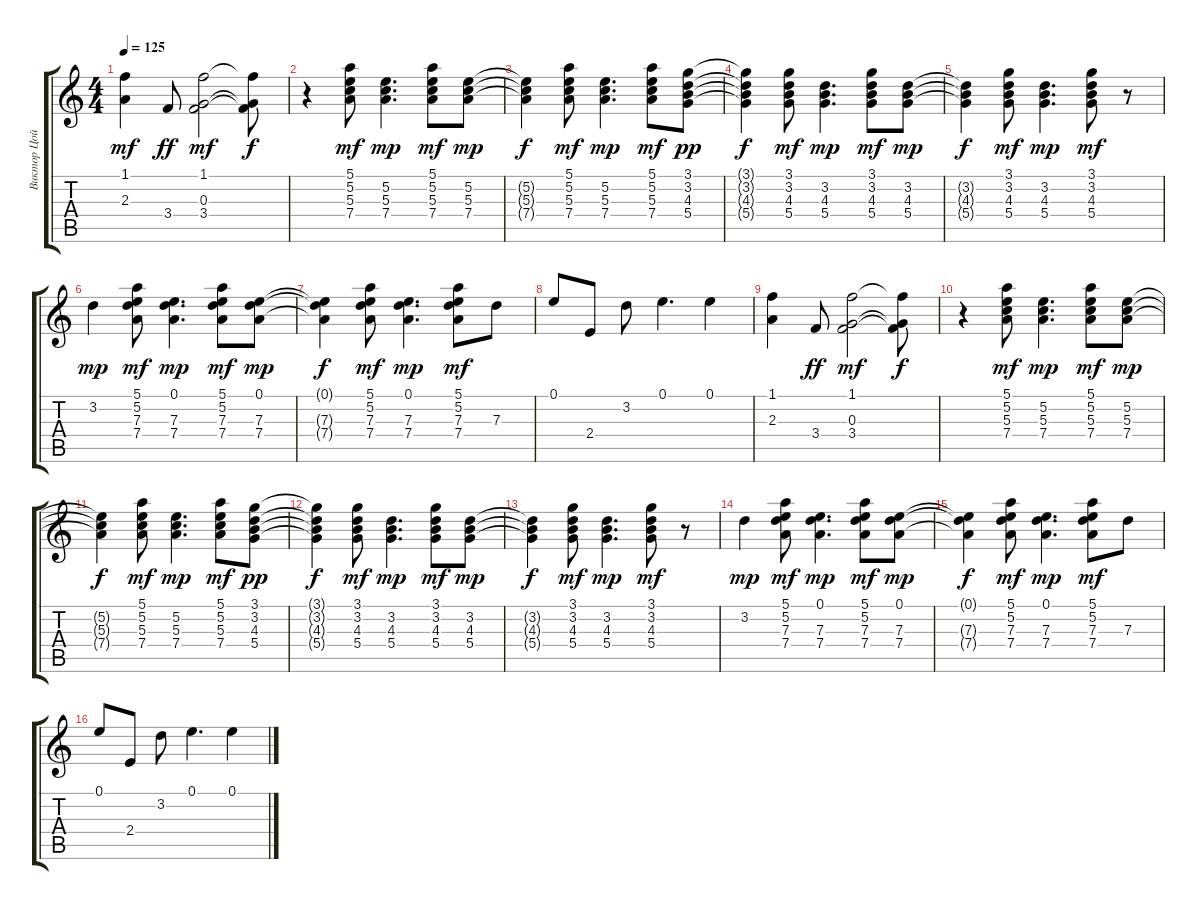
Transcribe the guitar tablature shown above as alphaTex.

\track ("Виктор Цой (ритм)" "Виктор Цой") {instrument acousticguitarsteel}
\staff {score tabs}
\tuning (E4 B3 G3 D3 A2 E2) {hide}
\ts (4 4)
\tempo 125
\clef g2
\ks c
(1.1 2.3).4{dy mf} 3.4.8{dy ff} (1.1 0.3 3.4).2{dy mf} (1.1{t} 0.3{t} 3.4{t}).8{dy f} |
r.4 (5.1 5.2 5.3 7.4).8{dy mf} (5.2 5.3 7.4).4{d dy mp} (5.1 5.2 5.3 7.4).8{dy mf} (5.2 5.3 7.4).8{dy mp} |
(5.2{t} 5.3{t} 7.4{t}).4{dy f} (5.1 5.2 5.3 7.4).8{dy mf} (5.2 5.3 7.4).4{d dy mp} (5.1 5.2 5.3 7.4).8{dy mf} (3.1 3.2 4.3 5.4).8{dy pp} |
(3.1{t} 3.2{t} 4.3{t} 5.4{t}).4{dy f} (3.1 3.2 4.3 5.4).8{dy mf} (3.2 4.3 5.4).4{d dy mp} (3.1 3.2 4.3 5.4).8{dy mf} (3.2 4.3 5.4).8{dy mp} |
(3.2{t} 4.3{t} 5.4{t}).4{dy f} (3.1 3.2 4.3 5.4).8{dy mf} (3.2 4.3 5.4).4{d dy mp} (3.1 3.2 4.3 5.4).8{dy mf} r.8 |
3.2.4{dy mp} (5.1 5.2 7.3 7.4).8{dy mf} (0.1 7.3 7.4).4{d dy mp} (5.1 5.2 7.3 7.4).8{dy mf} (0.1 7.3 7.4).8{dy mp} |
(0.1{t} 7.3{t} 7.4{t}).4{dy f} (5.1 5.2 7.3 7.4).8{dy mf} (0.1 7.3 7.4).4{d dy mp} (5.1 5.2 7.3 7.4).8{dy mf} 7.3.8 |
0.1.8 2.4.8 3.2.8 0.1.4{d} 0.1.4 |
(1.1 2.3).4 3.4.8{dy ff} (1.1 0.3 3.4).2{dy mf} (1.1{t} 0.3{t} 3.4{t}).8{dy f} |
r.4 (5.1 5.2 5.3 7.4).8{dy mf} (5.2 5.3 7.4).4{d dy mp} (5.1 5.2 5.3 7.4).8{dy mf} (5.2 5.3 7.4).8{dy mp} |
(5.2{t} 5.3{t} 7.4{t}).4{dy f} (5.1 5.2 5.3 7.4).8{dy mf} (5.2 5.3 7.4).4{d dy mp} (5.1 5.2 5.3 7.4).8{dy mf} (3.1 3.2 4.3 5.4).8{dy pp} |
(3.1{t} 3.2{t} 4.3{t} 5.4{t}).4{dy f} (3.1 3.2 4.3 5.4).8{dy mf} (3.2 4.3 5.4).4{d dy mp} (3.1 3.2 4.3 5.4).8{dy mf} (3.2 4.3 5.4).8{dy mp} |
(3.2{t} 4.3{t} 5.4{t}).4{dy f} (3.1 3.2 4.3 5.4).8{dy mf} (3.2 4.3 5.4).4{d dy mp} (3.1 3.2 4.3 5.4).8{dy mf} r.8 |
3.2.4{dy mp} (5.1 5.2 7.3 7.4).8{dy mf} (0.1 7.3 7.4).4{d dy mp} (5.1 5.2 7.3 7.4).8{dy mf} (0.1 7.3 7.4).8{dy mp} |
(0.1{t} 7.3{t} 7.4{t}).4{dy f} (5.1 5.2 7.3 7.4).8{dy mf} (0.1 7.3 7.4).4{d dy mp} (5.1 5.2 7.3 7.4).8{dy mf} 7.3.8 |
0.1.8 2.4.8 3.2.8 0.1.4{d} 0.1.4
